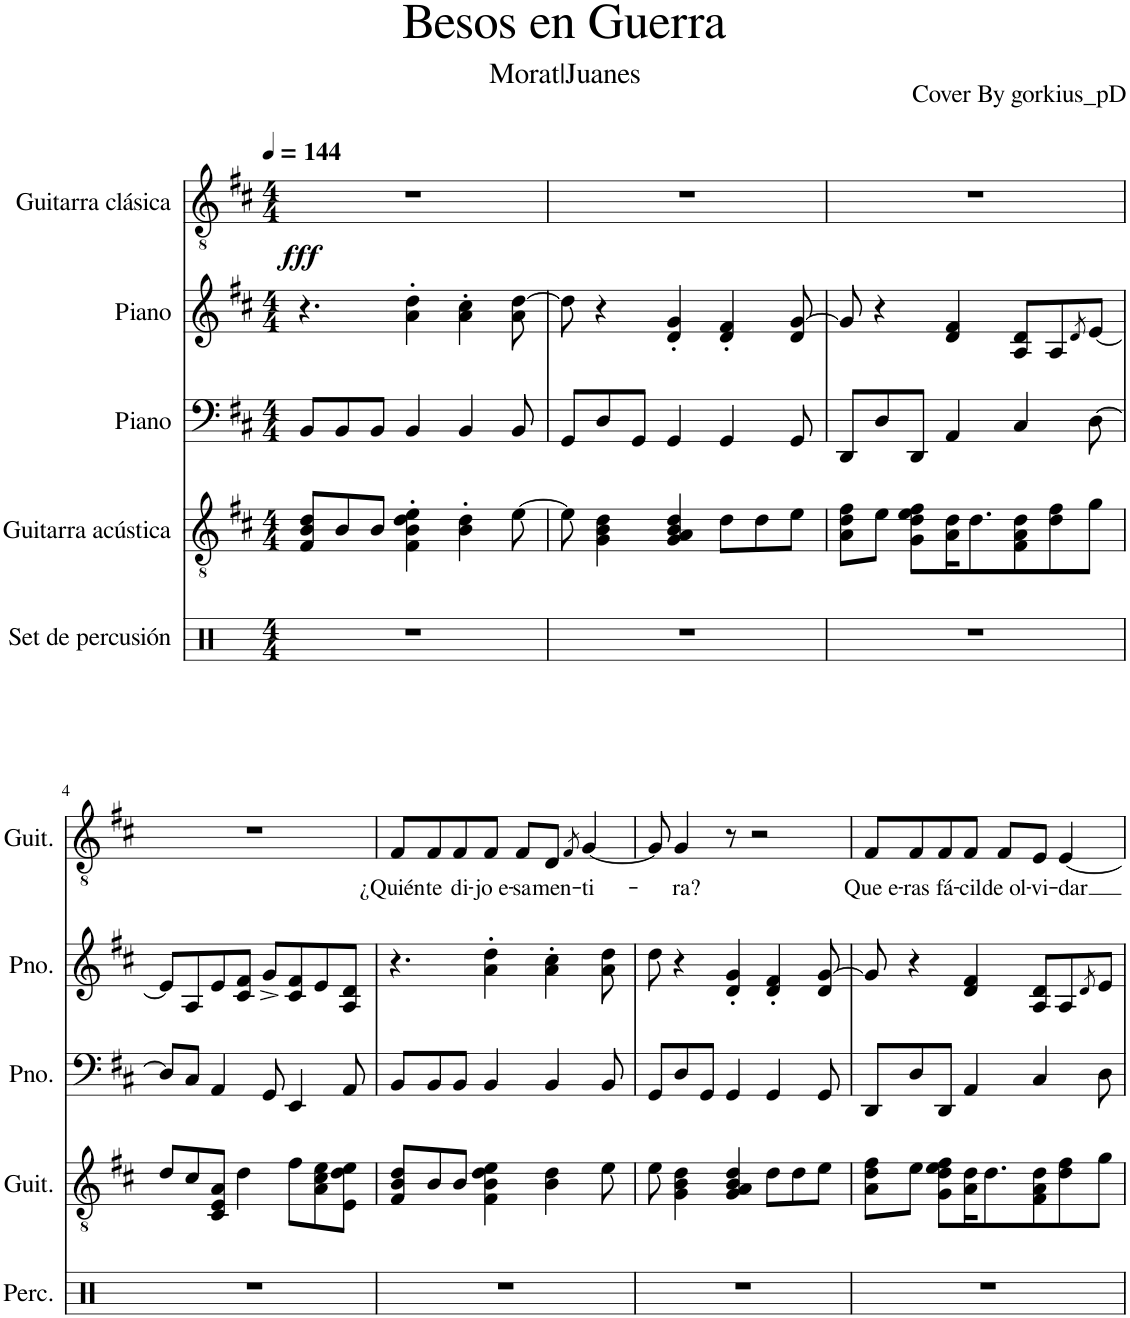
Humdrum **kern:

**kern	**kern	**kern	**kern	**kern	**text	**dynam
*part5	*part4	*part3	*part2	*part1	*part1	*part1
*staff5	*staff4	*staff3	*staff2	*staff1	*staff1	*staff1
*I"Set de percusión	*I"Guitarra acústica	*I"Piano	*I"Piano	*I"Guitarra clásica	*	*
*I'Perc.	*I'Guit.	*I'Pno.	*I'Pno.	*I'Guit.	*	*
*clefX	*clefGv2	*clefF4	*clefG2	*clefGv2	*	*
*k[]	*k[f#c#]	*k[f#c#]	*k[f#c#]	*k[f#c#]	*	*
*M4/4	*M4/4	*M4/4	*M4/4	*M4/4	*	*
*MM144	*MM144	*MM144	*MM144	*MM144	*	*
=1	=1	=1	=1	=1	=1	=1
!	!	!	!	!	!	!LO:DY:b
1r	8F#/ 8B/ 8d/L	8BB/L	4.r	1r	.	fff
.	8B/	8BB/	.	.	.	.
.	8B/J	8BB/J	.	.	.	.
.	4F#\' 4B\' 4d\' 4e\'	4BB/	4a\' 4dd\'	.	.	.
.	4B\' 4d\'	4BB/	4a\' 4cc#\'	.	.	.
.	[8e\	8BB/	8a\ [8dd\	.	.	.
=2	=2	=2	=2	=2	=2	=2
1r	8e\]	8GG/L	8dd\]	1r	.	.
.	4G\ 4B\ 4d\	8D/	4r	.	.	.
.	.	8GG/J	.	.	.	.
.	4G/ 4A/ 4B/ 4d/	4GG/	4d/' 4g/'	.	.	.
.	8d\L	4GG/	4d/' 4f#/'	.	.	.
.	8d\	.	.	.	.	.
.	8e\J	8GG/	8d/ [8g/	.	.	.
=3	=3	=3	=3	=3	=3	=3
1r	8A\ 8d\ 8f#\L	8DD/L	8g/]	1r	.	.
.	8e\J	8D/	4r	.	.	.
.	8G\ 8d\ 8e\ 8f#\L	8DD/J	.	.	.	.
.	16A\ 16d\K	4AA/	4d/ 4f#/	.	.	.
.	8.d\	.	.	.	.	.
.	8F#\ 8A\ 8d\	4C#/	8A/ 8d/L	.	.	.
.	8d\ 8f#\	.	8A/	.	.	.
.	.	.	8qd/	.	.	.
.	8g\J	[8D\	[8e/J	.	.	.
!!LO:LB:g=z
=4	=4	=4	=4	=4	=4	=4
1r	8d/L	8D/L]	8e/L]	1r	.	.
.	8c#/	8C#/J	8A/	.	.	.
.	8C#/ 8E/ 8A/J	4AA/	8e/	.	.	.
.	4d\	.	8c#/ 8f#/J	.	.	.
.	.	8GG/	8g^/L	.	.	.
.	8f#\L	4EE/	8c#/ 8f#/	.	.	.
.	8A\ 8c#\ 8e\	.	8e/	.	.	.
.	8E\ 8d\ 8e\J	8AA/	8A/ 8d/J	.	.	.
=5	=5	=5	=5	=5	=5	=5
!	!	!	!	!	!LO:LY:b	!
1r	8F#/ 8B/ 8d/L	8BB/L	4.r	8F#/L	¿Quién	.
!	!	!	!	!	!LO:LY:b	!
.	8B/	8BB/	.	8F#/	te	.
!	!	!	!	!	!LO:LY:b	!
.	8B/J	8BB/J	.	8F#/	di-	.
!	!	!	!	!	!LO:LY:b	!
.	4F#\ 4B\ 4d\ 4e\	4BB/	4a\' 4dd\'	8F#/J	-jo e-	.
!	!	!	!	!	!LO:LY:b	!
.	.	.	.	8F#/L	-sa	.
!	!	!	!	!	!LO:LY:b	!
.	4B\ 4d\	4BB/	4a\' 4cc#\'	8D/J	men-	.
.	.	.	.	8qF#/	.	.
!	!	!	!	!	!LO:LY:b	!
.	.	.	.	[4G/	-ti-	.
.	8e\	8BB/	8a\ 8dd\	.	.	.
=6	=6	=6	=6	=6	=6	=6
1r	8e\	8GG/L	8dd\	8G/]	.	.
!	!	!	!	!	!LO:LY:b	!
.	4G\ 4B\ 4d\	8D/	4r	4G/	ra?	.
.	.	8GG/J	.	.	.	.
.	4G/ 4A/ 4B/ 4d/	4GG/	4d/' 4g/'	8r	.	.
.	.	.	.	2r	.	.
.	8d\L	4GG/	4d/' 4f#/'	.	.	.
.	8d\	.	.	.	.	.
.	8e\J	8GG/	8d/ [8g/	.	.	.
=7	=7	=7	=7	=7	=7	=7
!	!	!	!	!	!LO:LY:b	!
1r	8A\ 8d\ 8f#\L	8DD/L	8g/]	8F#/L	Que e-	.
!	!	!	!	!	!LO:LY:b	!
.	8e\J	8D/	4r	8F#/	-ras	.
!	!	!	!	!	!LO:LY:b	!
.	8G\ 8d\ 8e\ 8f#\L	8DD/J	.	8F#/	fá-	.
!	!	!	!	!	!LO:LY:b	!
.	16A\ 16d\K	4AA/	4d/ 4f#/	8F#/J	-cil	.
.	8.d\	.	.	.	.	.
!	!	!	!	!	!LO:LY:b	!
.	.	.	.	8F#/L	de ol-	.
!	!	!	!	!	!LO:LY:b	!
.	8F#\ 8A\ 8d\	4C#/	8A/ 8d/L	8E/J	-vi-	.
!	!	!	!	!	!LO:LY:b	!
.	8d\ 8f#\	.	8A/	[4E/	-dar	.
.	.	.	8qd/	.	.	.
.	8g\J	8D\	8e/J	.	.	.
=	=	=	=	=	=	=
*-	*-	*-	*-	*-	*-	*-
